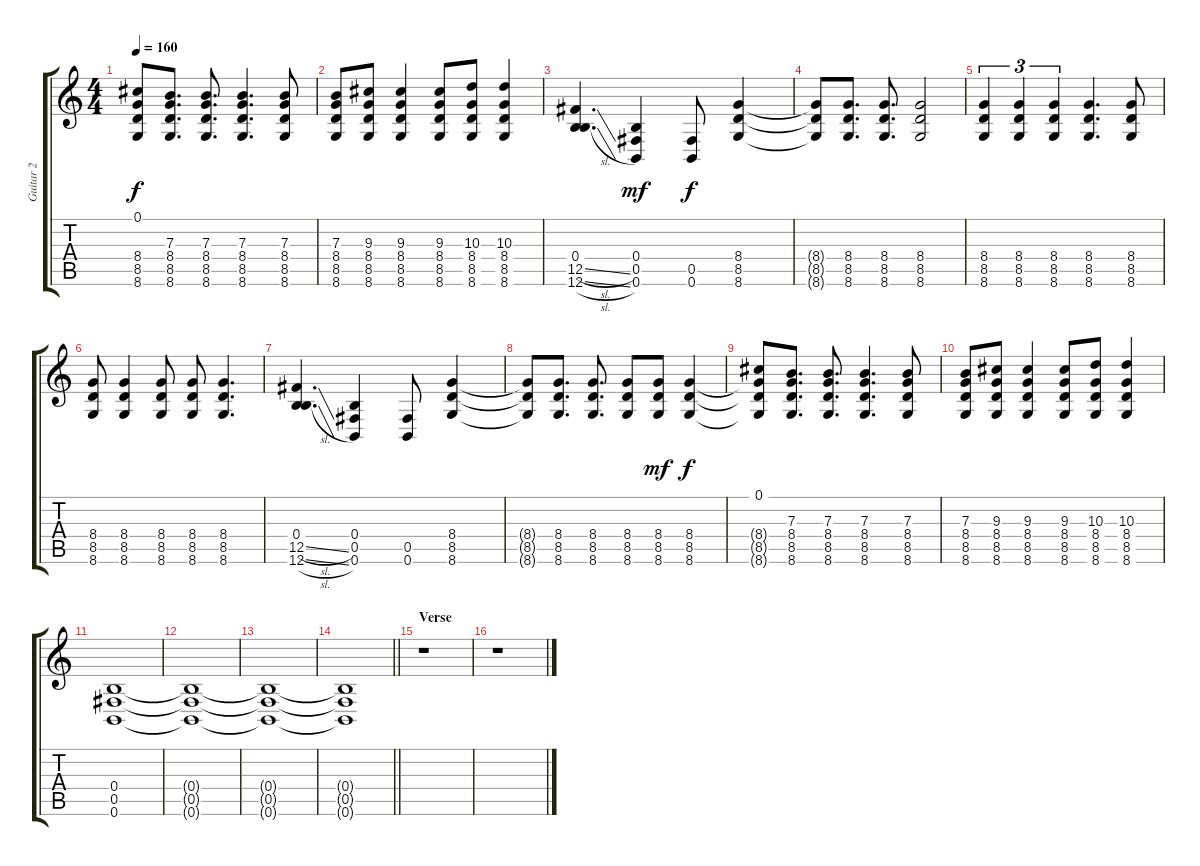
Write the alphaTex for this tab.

\track ("Guitar 2" "Guitar 2") {instrument distortionguitar}
\staff {score tabs}
\tuning (Db4 Ab3 E3 B2 Gb2 B1) {hide}
\ts (4 4)
\tempo 160
\clef g2
\ks c
(0.1 8.4{t} 8.5{t} 8.6{t}).8{dy f} (7.3 8.4 8.5 8.6).8{d} (7.3 8.4 8.5 8.6).8{d} (7.3 8.4 8.5 8.6).4{d} (7.3 8.4 8.5 8.6).8 |
(7.3 8.4 8.5 8.6).8 (9.3 8.4 8.5 8.6).8 (9.3 8.4 8.5 8.6).4 (9.3 8.4 8.5 8.6).8 (10.3 8.4 8.5 8.6).8 (10.3 8.4 8.5 8.6).4 |
(0.4 12.5{sl} 12.6{sl}).4{d} (0.4 0.5 0.6).4{dy mf} (0.5 0.6).8{dy f} (8.4 8.5 8.6).4 |
(8.4{t} 8.5{t} 8.6{t}).8 (8.4 8.5 8.6).8{d} (8.4 8.5 8.6).8{d} (8.4 8.5 8.6).2 |
(8.4 8.5 8.6).4{tu (3 2)} (8.4 8.5 8.6).4{tu (3 2)} (8.4 8.5 8.6).4{tu (3 2)} (8.4 8.5 8.6).4{d} (8.4 8.5 8.6).8 |
(8.4 8.5 8.6).8 (8.4 8.5 8.6).4 (8.4 8.5 8.6).8 (8.4 8.5 8.6).8 (8.4 8.5 8.6).4{d} |
(0.4 12.5{sl} 12.6{sl}).4{d} (0.4 0.5 0.6).4 (0.5 0.6).8 (8.4 8.5 8.6).4 |
(8.4{t} 8.5{t} 8.6{t}).8 (8.4 8.5 8.6).8{d} (8.4 8.5 8.6).8{d} (8.4 8.5 8.6).8 (8.4 8.5 8.6).8{dy mf} (8.4 8.5 8.6).4{dy f} |
(0.1 8.4{t} 8.5{t} 8.6{t}).8 (7.3 8.4 8.5 8.6).8{d} (7.3 8.4 8.5 8.6).8{d} (7.3 8.4 8.5 8.6).4{d} (7.3 8.4 8.5 8.6).8 |
(7.3 8.4 8.5 8.6).8 (9.3 8.4 8.5 8.6).8 (9.3 8.4 8.5 8.6).4 (9.3 8.4 8.5 8.6).8 (10.3 8.4 8.5 8.6).8 (10.3 8.4 8.5 8.6).4 |
(0.4 0.5 0.6).1 |
(0.4{t} 0.5{t} 0.6{t}).1 |
(0.4{t} 0.5{t} 0.6{t}).1 |
\barLineRight lightlight
(0.4{t} 0.5{t} 0.6{t}).1 |
\section ("" "Verse")
r.1 |
r.1
